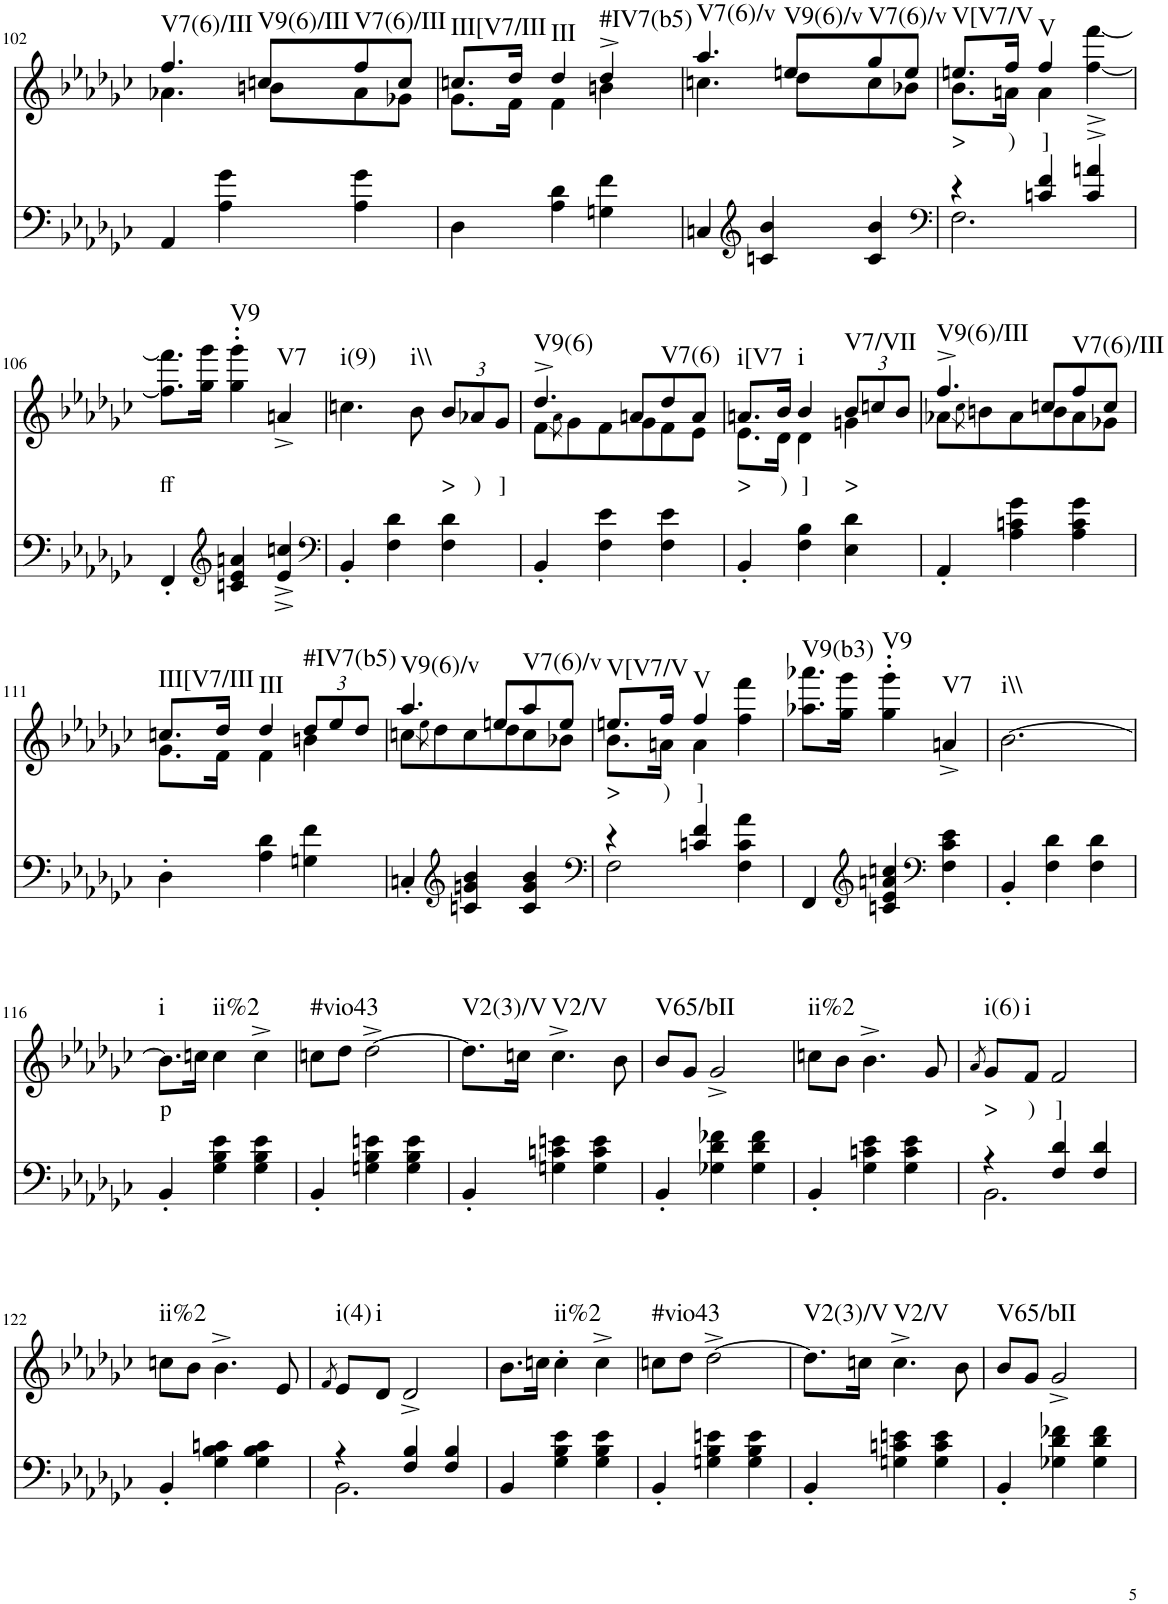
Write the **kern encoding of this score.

**kern	**kern	**text	**harte
*part2	*part1	*part1	*part1
*staff2	*staff1	*staff1	*
*I"piano	*I"piano	*	*
*I'Pno	*I'Pno	*	*
!!LO:PB:g=z
*clefF4	*clefG2	*	*
*k[b-e-a-d-g-c-]	*k[b-e-a-d-g-c-]	*	*
*e-:	*e-:	*	*
*M3/4	*M3/4	*	*
=102	=102	=102	=102
*	*^	*	*
!	!	!	!	!LO:H:kt=V7(6)/III
4AA-/	4.ff/	4.a-X\	.	N
4A-\ 4g-\	.	.	.	.
!	!	!	!	!LO:H:kt=V9(6)/III
.	8ccn/L	8bn\L	.	N
!	!	!	!	!LO:H:kt=V7(6)/III
4A-\ 4g-\	8ff/	8a-\	.	N
.	8cc/J	8g-X\J	.	.
=103	=103	=103	=103	=103
!	!	!	!	!LO:H:kt=III[V7/III
4D-\	8.ccn/L	8.g-\L	.	N
.	16dd-/Jk	16f\Jk	.	.
!	!	!	!	!LO:H:kt=III
4A-\ 4d-\	4dd-/	4f\	.	N
!	!	!	!	!LO:H:kt=#IV7(b5)
4Gn\ 4f\	4dd-^/	4bn\	.	N
=104	=104	=104	=104	=104
!	!	!	!	!LO:H:kt=V7(6)/v
4Cn/	4.aa-/	4.ccn\	.	N
*clefG2	*	*	*	*
4cn/ 4b-/	.	.	.	.
!	!	!	!	!LO:H:kt=V9(6)/v
.	8een/L	8dd-\L	.	N
!	!	!	!	!LO:H:kt=V7(6)/v
4c/ 4b-/	8gg-/	8cc\	.	N
.	8ee/J	8b-X\J	.	.
=105	=105	=105	=105	=105
*clefF4	*	*	*	*
*^	*	*	*	*
!	!	!	!	!LO:LY:b	!LO:H:kt=V[V7/V
4r	2.F\	8.een/L	8.b-\L	>	N
!	!	!	!	!LO:LY:b	!
.	.	16ff/Jk	16an\Jk	)	.
!	!	!	!	!LO:LY:b	!LO:H:kt=V
4cn/ 4f/	.	4ff/	4a\	]	N
4c/^ 4an/^	.	4ryy	[4ff\ [4fff\	.	.
*v	*v	*	*	*	*
!!LO:LB:g=z
=106	=106	=106	=106	=106
!	!	!	!LO:LY:b	!
*	*v	*v	*	*
4FF'/	8.ff\] 8.fff\]L	ff	.
.	16gg-\ 16ggg-\Jk	.	.
*clefG2	*	*	*
!	!	!	!LO:H:kt=V9
4cn/ 4e-/ 4an/	4gg-\' 4ggg-\'	.	N
!	!	!	!LO:H:kt=V7
4e-/^ 4ccn/^	4an^/	.	N
=107	=107	=107	=107
*clefF4	*	*	*
!	!	!	!LO:H:kt=i(9)
4BB-'/	4.ccn\	.	N
4F\ 4d-\	.	.	.
!	!	!	!LO:H:kt=i\\
.	8b-\	.	N
*	*Xbrackettup	*	*
!	!	!LO:LY:b	!
4F\ 4d-\	12b-/L	>	.
!	!	!LO:LY:b	!
.	12a-X/	)	.
!	!	!LO:LY:b	!
.	12g-/J	]	.
=108	=108	=108	=108
*	*^	*	*
!	!	!	!	!LO:H:kt=V9(6)
4BB-'/	4.dd-^/	8f\L	.	N
.	.	8qa-\	.	.
.	.	8g-\	.	.
4F\ 4e-\	.	8f\	.	.
.	8an/L	8g-\	.	.
!	!	!	!	!LO:H:kt=V7(6)
4F\ 4e-\	8dd-/	8f\	.	N
.	8a/J	8e-\J	.	.
=109	=109	=109	=109	=109
!	!	!	!LO:LY:b	!LO:H:kt=i[V7
4BB-'/	8.an/L	8.e-\L	>	N
!	!	!	!LO:LY:b	!
.	16b-/Jk	16d-\Jk	)	.
!	!	!	!LO:LY:b	!LO:H:kt=i
4F\ 4B-\	4b-/	4d-\	]	N
!	!	!	!LO:LY:b	!LO:H:kt=V7/VII
4E-\ 4d-\	12b-/L	4gn\	>	N
.	12ccn/	.	.	.
.	12b-/J	.	.	.
=110	=110	=110	=110	=110
!	!	!	!	!LO:H:kt=V9(6)/III
4AA-'/	4.ff^/	8a-X\L	.	N
.	.	8qcc-\	.	.
.	.	8bn\	.	.
4A-\ 4cn\ 4g-\	.	8a-\	.	.
.	8ccn/L	8b\	.	.
!	!	!	!	!LO:H:kt=V7(6)/III
4A-\ 4c\ 4g-\	8ff/	8a-\	.	N
.	8cc/J	8g-X\J	.	.
!!LO:LB:g=z	!!
=111	=111	=111	=111	=111
!	!	!	!	!LO:H:kt=III[V7/III
4D-'\	8.ccn/L	8.g-\L	.	N
.	16dd-/Jk	16f\Jk	.	.
!	!	!	!	!LO:H:kt=III
4A-\ 4d-\	4dd-/	4f\	.	N
!	!	!	!	!LO:H:kt=#IV7(b5)
4Gn\ 4f\	12dd-/L	4bn\	.	N
.	12ee-/	.	.	.
.	12dd-/J	.	.	.
=112	=112	=112	=112	=112
!	!	!	!	!LO:H:kt=V9(6)/v
4Cn'/	4.aa-/	8ccn\L	.	N
.	.	8qee-\	.	.
.	.	8dd-\	.	.
*clefG2	*	*	*	*
4cn/ 4gn/ 4b-/	.	8cc\	.	.
.	8een/L	8dd-\	.	.
!	!	!	!	!LO:H:kt=V7(6)/v
4c/ 4g/ 4b-/	8aa-/	8cc\	.	N
.	8ee/J	8b-X\J	.	.
=113	=113	=113	=113	=113
*clefF4	*	*	*	*
*^	*	*	*	*
!	!	!	!	!LO:LY:b	!LO:H:kt=V[V7/V
4r	2F\	8.een/L	8.b-\L	>	N
!	!	!	!	!LO:LY:b	!
.	.	16ff/Jk	16an\Jk	)	.
!	!	!	!	!LO:LY:b	!LO:H:kt=V
4cn/ 4f/	.	4ff/	4a\	]	N
4F\ 4c\ 4a-\	4ryy	4ff\ 4fff\	4ryy	.	.
=114	=114	=114	=114	=114	=114
!	!	!	!	!	!LO:H:kt=V9(b3)
*v	*v	*	*	*	*
*	*v	*v	*	*
4FF/	8.aa-X\ 8.aaa-X\L	.	N
.	16gg-\ 16ggg-\Jk	.	.
*clefG2	*	*	*
!	!	!	!LO:H:kt=V9
4cn/ 4e-/ 4an/ 4ccn/	4gg-\' 4ggg-\'	.	N
*clefF4	*	*	*
!	!	!	!LO:H:kt=V7
4F\ 4c\ 4e-\	4an^/	.	N
=115	=115	=115	=115
!	!	!	!LO:H:kt=i\\
4BB-'/	[2.b-\	.	N
4F\ 4d-\	.	.	.
4F\ 4d-\	.	.	.
!!LO:LB:g=z
=116	=116	=116	=116
!	!	!LO:LY:b	!LO:H:kt=i
4BB-'/	8.b-\L]	p	N
.	16ccn\Jk	.	.
!	!	!	!LO:H:kt=ii%2
4G-\ 4B-\ 4e-\	4cc\	.	N
4G-\ 4B-\ 4e-\	4cc^\	.	.
=117	=117	=117	=117
!	!	!	!LO:H:kt=#vio43
4BB-'/	8ccn\L	.	N
.	8dd-\J	.	.
4Gn\ 4B-\ 4en\	[2dd-^\	.	.
4G\ 4B-\ 4e\	.	.	.
=118	=118	=118	=118
!	!	!	!LO:H:kt=V2(3)/V
4BB-'/	8.dd-\L]	.	N
.	16ccn\Jk	.	.
!	!	!	!LO:H:kt=V2/V
4Gn\ 4cn\ 4en\	4.cc^\	.	N
4G\ 4c\ 4e\	.	.	.
.	8b-\	.	.
=119	=119	=119	=119
!	!	!	!LO:H:kt=V65/bII
4BB-'/	8b-/L	.	N
.	8g-/J	.	.
4G-X\ 4d-\ 4f-X\	2g-^/	.	.
4G-\ 4d-\ 4f-\	.	.	.
=120	=120	=120	=120
!	!	!	!LO:H:kt=ii%2
4BB-'/	8ccn\L	.	N
.	8b-\J	.	.
4G-\ 4cn\ 4e-\	4.b-^\	.	.
4G-\ 4c\ 4e-\	.	.	.
.	8g-/	.	.
=121	=121	=121	=121
.	8qa-/	.	.
*^	*	*	*
!	!	!	!LO:LY:b	!LO:H:kt=i(6)
4r	2.BB-\	8g-/L	>	N
!	!	!	!LO:LY:b	!LO:H:kt=i
.	.	8f/J	)	N
!	!	!	!LO:LY:b	!
4F/ 4d-/	.	2f/	]	.
4F/ 4d-/	.	.	.	.
*v	*v	*	*	*
!!LO:LB:g=z
=122	=122	=122	=122
!	!	!	!LO:H:kt=ii%2
4BB-'/	8ccn\L	.	N
.	8b-\J	.	.
4G-\ 4B-\ 4cn\	4.b-^\	.	.
4G-\ 4B-\ 4c\	.	.	.
.	8e-/	.	.
=123	=123	=123	=123
.	8qf/	.	.
*^	*	*	*
!	!	!	!	!LO:H:kt=i(4)
4r	2.BB-\	8e-/L	.	N
!	!	!	!	!LO:H:kt=i
.	.	8d-/J	.	N
4F/ 4B-/	.	2d-^/	.	.
4F/ 4B-/	.	.	.	.
*v	*v	*	*	*
=124	=124	=124	=124
4BB-/	8.b-\L	.	.
.	16ccn\Jk	.	.
!	!	!	!LO:H:kt=ii%2
4G-\ 4B-\ 4e-\	4cc'\	.	N
4G-\ 4B-\ 4e-\	4cc^\	.	.
=125	=125	=125	=125
!	!	!	!LO:H:kt=#vio43
4BB-'/	8ccn\L	.	N
.	8dd-\J	.	.
4Gn\ 4B-\ 4en\	[2dd-^\	.	.
4G\ 4B-\ 4e\	.	.	.
=126	=126	=126	=126
!	!	!	!LO:H:kt=V2(3)/V
4BB-'/	8.dd-\L]	.	N
.	16ccn\Jk	.	.
!	!	!	!LO:H:kt=V2/V
4Gn\ 4cn\ 4en\	4.cc^\	.	N
4G\ 4c\ 4e\	.	.	.
.	8b-\	.	.
=127	=127	=127	=127
!	!	!	!LO:H:kt=V65/bII
4BB-'/	8b-/L	.	N
.	8g-/J	.	.
4G-X\ 4d-\ 4f-X\	2g-^/	.	.
4G-\ 4d-\ 4f-\	.	.	.
=	=	=	=
*-	*-	*-	*-
